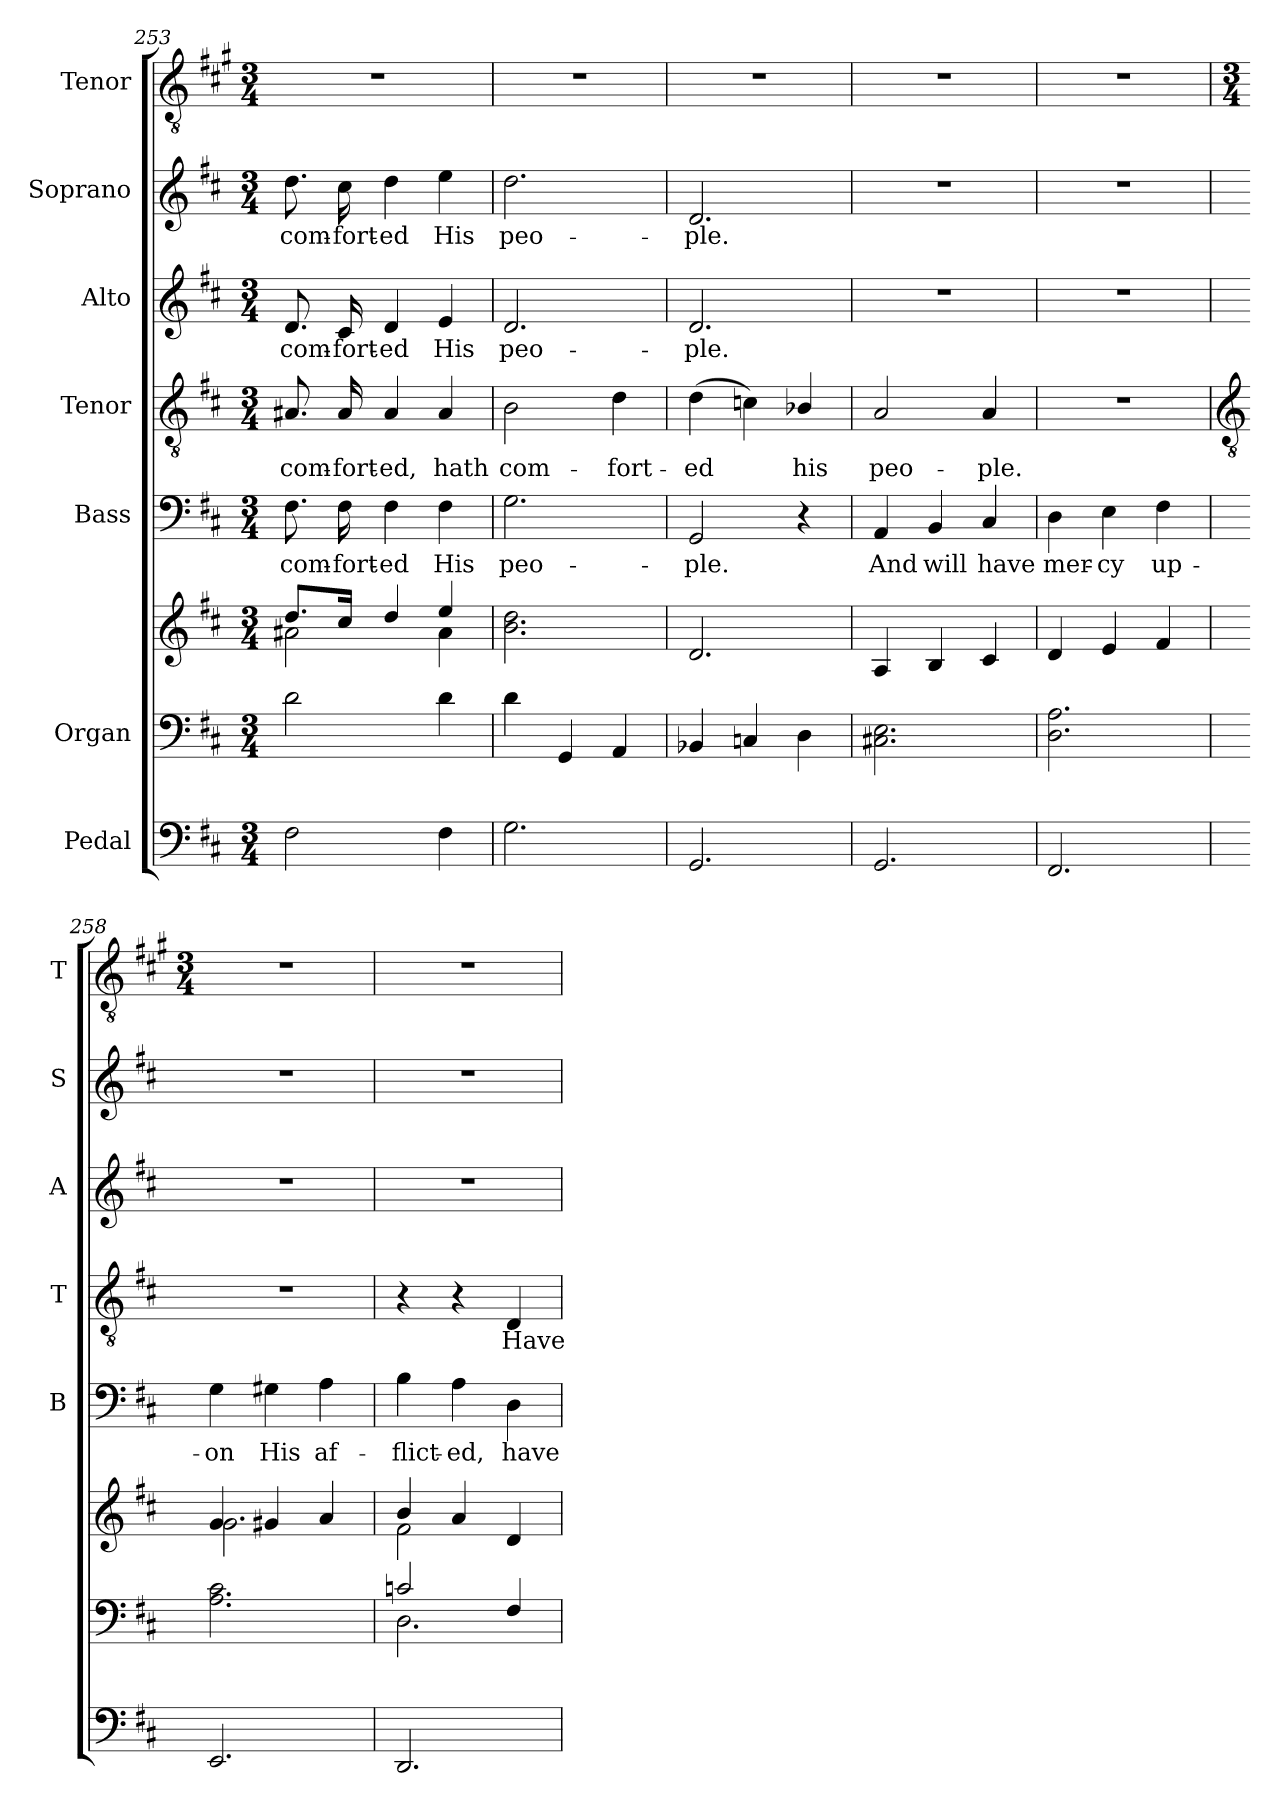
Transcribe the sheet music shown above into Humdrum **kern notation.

**kern	**kern	**kern	**kern	**text	**kern	**text	**kern	**text	**kern	**text	**kern
*part7	*part6	*part6	*part5	*part5	*part4	*part4	*part3	*part3	*part2	*part2	*part1
*staff8	*staff7	*staff6	*staff5	*staff5	*staff4	*staff4	*staff3	*staff3	*staff2	*staff2	*staff1
*I"Pedal	*I"Organ	*	*I"Bass	*	*I"Tenor	*	*I"Alto	*	*I"Soprano	*	*I"Tenor
*	*	*	*I'B	*	*I'T	*	*I'A	*	*I'S	*	*I'T
*clefF4	*clefF4	*clefG2	*clefF4	*	*clefGv2	*	*clefG2	*	*clefG2	*	*clefGv2
*k[f#c#]	*k[f#c#]	*k[f#c#]	*k[f#c#]	*	*k[f#c#]	*	*k[f#c#]	*	*k[f#c#]	*	*k[f#c#g#]
*D:	*D:	*D:	*D:	*	*D:	*	*D:	*	*D:	*	*A:
*M3/4	*M3/4	*M3/4	*M3/4	*	*M3/4	*	*M3/4	*	*M3/4	*	*M3/4
=253	=253	=253	=253	=253	=253	=253	=253	=253	=253	=253	=253
*	*	*^	*	*	*	*	*	*	*	*	*
!	!	!	!	!	!LO:LY:b	!	!LO:LY:b	!	!LO:LY:b	!	!LO:LY:b	!
2F#	2d	8.dd/L	2a#X\	8.F#	com-	8.A#X	com-	8.d	com-	8.dd	com-	2.r
!	!	!	!	!	!LO:LY:b	!	!LO:LY:b	!	!LO:LY:b	!	!LO:LY:b	!
.	.	16cc#/J	.	16F#	-fort-	16A#	-fort-	16c#	-fort-	16cc#	-fort-	.
!	!	!	!	!	!LO:LY:b	!	!LO:LY:b	!	!LO:LY:b	!	!LO:LY:b	!
.	.	4dd/	.	4F#	-ed	4A#	-ed,	4d	-ed	4dd	-ed	.
!	!	!	!	!	!LO:LY:b	!	!LO:LY:b	!	!LO:LY:b	!	!LO:LY:b	!
4F#	4d	4ee/	4a#\	4F#	His	4A#	hath	4e	His	4ee	His	.
=254	=254	=254	=254	=254	=254	=254	=254	=254	=254	=254	=254	=254
!	!	!LO:N:vis=1	!	!	!LO:LY:b	!	!LO:LY:b	!	!LO:LY:b	!	!LO:LY:b	!
2.G	4d\	2.ryy	2.b\ 2.dd\	2.G	peo-	2B	com-	2.d	peo-	2.dd	peo-	2.r
.	4GG	.	.	.	.	.	.	.	.	.	.	.
!	!	!	!	!	!	!	!LO:LY:b	!	!	!	!	!
.	4AA	.	.	.	.	4d	-fort-	.	.	.	.	.
=255	=255	=255	=255	=255	=255	=255	=255	=255	=255	=255	=255	=255
!	!	!	!LO:N:vis=1	!	!LO:LY:b	!	!LO:LY:b	!	!LO:LY:b	!	!LO:LY:b	!
2.GG	4BB-X	2.d/	2.ryy	2GG	-ple.	(>4d	-ed	2.d	-ple.	2.d	-ple.	2.r
.	4Cn	.	.	.	.	4cn)	.	.	.	.	.	.
!	!	!	!	!	!	!	!LO:LY:b	!	!	!	!	!
.	4D	.	.	4r	.	4B-X/	his	.	.	.	.	.
=256	=256	=256	=256	=256	=256	=256	=256	=256	=256	=256	=256	=256
!	!	!	!LO:N:vis=1	!	!LO:LY:b	!	!LO:LY:b	!LO:N:vis=1	!	!LO:N:vis=1	!	!
2.GG	2.C#X 2.E	4A/	2.ryy	4AA	And	2A	peo-	2.r	.	2.r	.	2.r
!	!	!	!	!	!LO:LY:b	!	!	!	!	!	!	!
.	.	4B/	.	4BB	will	.	.	.	.	.	.	.
!	!	!	!	!	!LO:LY:b	!	!LO:LY:b	!	!	!	!	!
.	.	4c#/	.	4C#	have	4A	-ple.	.	.	.	.	.
=257	=257	=257	=257	=257	=257	=257	=257	=257	=257	=257	=257	=257
!	!	!	!LO:N:vis=1	!	!LO:LY:b	!LO:N:vis=1	!	!LO:N:vis=1	!	!LO:N:vis=1	!	!
2.FF#	2.D 2.A	4d/	2.ryy	4D	mer-	2.r	.	2.r	.	2.r	.	2.r
!	!	!	!	!	!LO:LY:b	!	!	!	!	!	!	!
.	.	4e/	.	4E	-cy	.	.	.	.	.	.	.
!	!	!	!	!	!LO:LY:b	!	!	!	!	!	!	!
.	.	4f#/	.	4F#	up-	.	.	.	.	.	.	.
!!LO:LB:g=z
=258	=258	=258	=258	=258	=258	=258	=258	=258	=258	=258	=258	=258
*	*	*	*	*	*	*clefGv2	*	*	*	*	*	*
*	*	*	*	*	*	*	*	*	*	*	*	*M3/4
!	!LO:N:vis=1	!	!	!	!LO:LY:b	!LO:N:vis=1	!	!LO:N:vis=1	!	!LO:N:vis=1	!	!
*	*^	*	*	*	*	*	*	*	*	*	*	*
2.EE	2.ryy	2.A\ 2.c#\	4g/	2.g\	4G	-on	2.r	.	2.r	.	2.r	.	2.r
!	!	!	!	!	!	!LO:LY:b	!	!	!	!	!	!	!
.	.	.	4g#X/	.	4G#X	His	.	.	.	.	.	.	.
!	!	!	!	!	!	!LO:LY:b	!	!	!	!	!	!	!
.	.	.	4a/	.	4A	af-	.	.	.	.	.	.	.
=259	=259	=259	=259	=259	=259	=259	=259	=259	=259	=259	=259	=259	=259
!	!	!	!	!	!	!LO:LY:b	!	!	!LO:N:vis=1	!	!LO:N:vis=1	!	!
2.DD	2cn/	2.D\	4b/	2f#\	4B	-flict-	4r	.	2.r	.	2.r	.	2.r
!	!	!	!	!	!	!LO:LY:b	!	!	!	!	!	!	!
.	.	.	4a/	.	4A	-ed,	4r	.	.	.	.	.	.
!	!	!	!	!	!	!LO:LY:b	!	!LO:LY:b	!	!	!	!	!
.	4F#/	.	4d/	4ryy	4D	have	4D	Have	.	.	.	.	.
*	*v	*v	*	*	*	*	*	*	*	*	*	*	*
*	*	*v	*v	*	*	*	*	*	*	*	*	*
=	=	=	=	=	=	=	=	=	=	=	=
*-	*-	*-	*-	*-	*-	*-	*-	*-	*-	*-	*-
